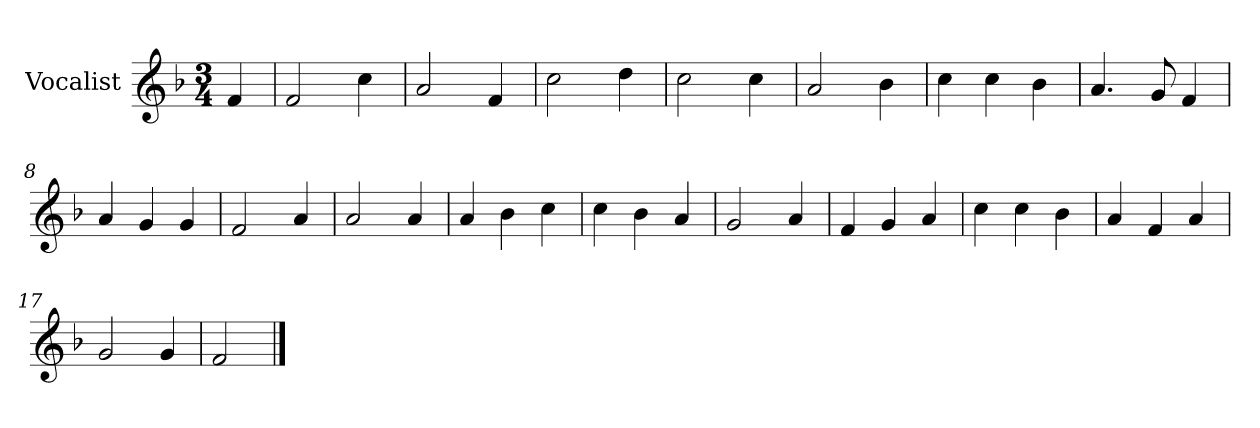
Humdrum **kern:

**kern
*part1
*staff1
*I"Vocalist
*k[b-]
*F:
*M3/4
=
4f
=1
2f
4cc
=2
2a
4f
=3
2cc
4dd
=4
2cc
4cc
=5
2a
4b-
=6
4cc
4cc
4b-
=7
4.a
8g
4f
=8
4a
4g
4g
=9
2f
4a
=10
2a
4a
=11
4a
4b-
4cc
=12
4cc
4b-
4a
=13
2g
4a
=14
4f
4g
4a
=15
4cc
4cc
4b-
=16
4a
4f
4a
=17
2g
4g
=18
2f
==
*-
